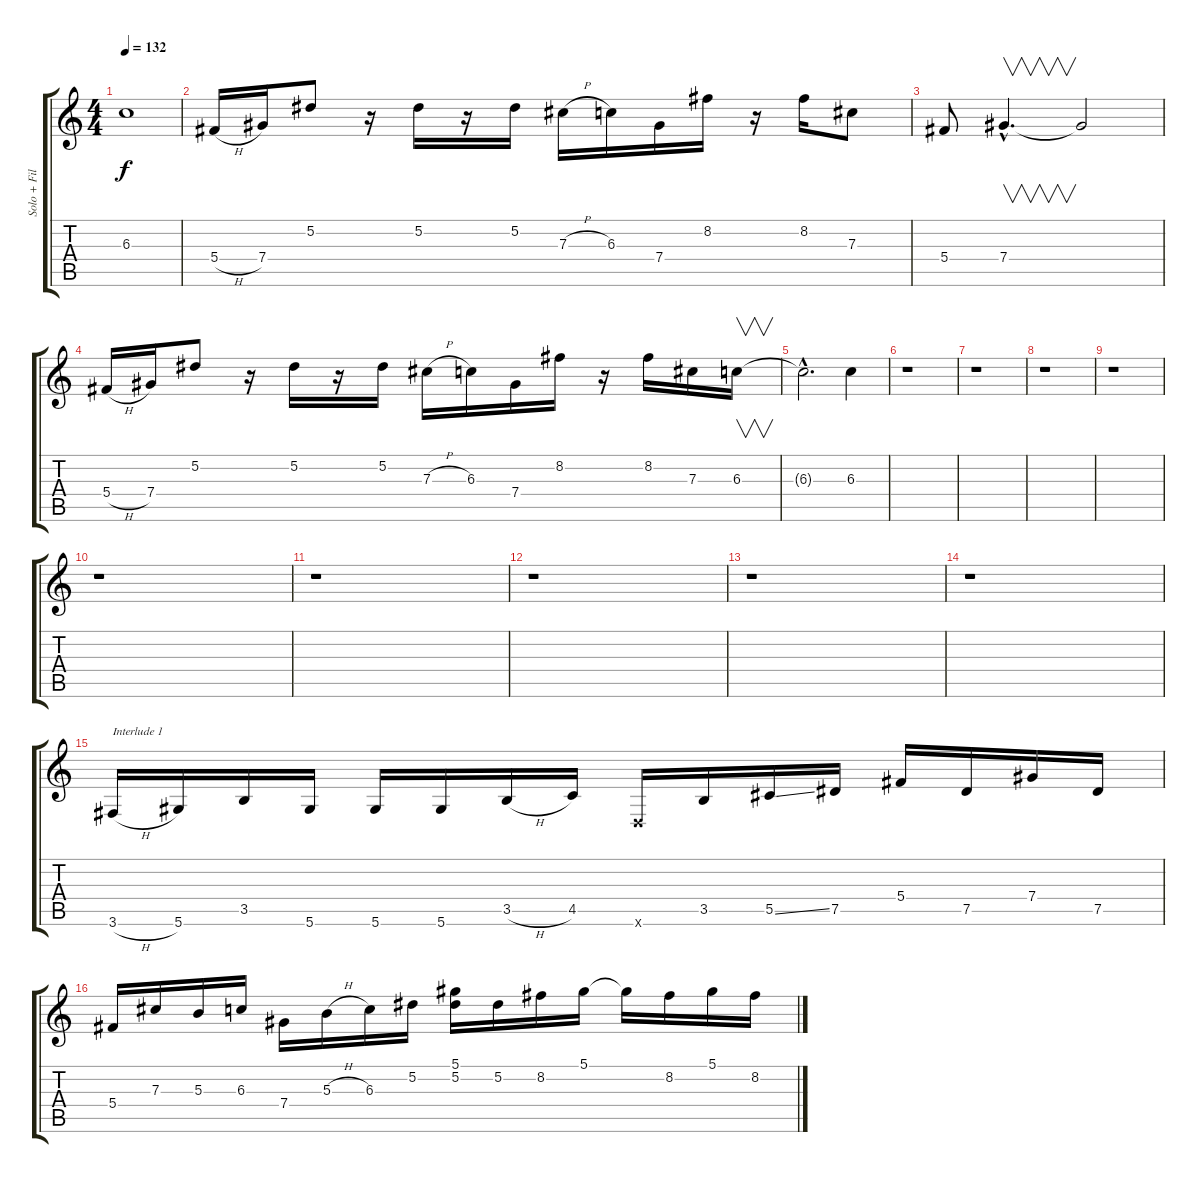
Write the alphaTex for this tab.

\track ("Solo + Fills" "Solo + Fil") {instrument distortionguitar}
\staff {score tabs}
\tuning (Eb4 Bb3 Gb3 Db3 Ab2 Eb2) {hide}
\ts (4 4)
\tempo 132
\clef g2
\ks c
6.3{t}.1{dy f} |
5.4{h}.16 7.4.16 5.2.8 r.16 5.2.16 r.16 5.2.16 7.3{h}.16 6.3.16 7.4.16 8.2.16 r.16 8.2.16 7.3.8 |
5.4.8 7.4{hac}.4{v d} 7.4{t}.2 |
5.4{h}.16 7.4.16 5.2.8 r.16 5.2.16 r.16 5.2.16 7.3{h}.16 6.3.16 7.4.16 8.2.16 r.16 8.2.16 7.3.16 6.3.16{v} |
6.3{hac t}.2{d} 6.3.4 |
r.1 |
r.1 |
r.1 |
r.1 |
r.1 |
r.1 |
r.1 |
r.1 |
r.1 |
3.6{h}.16{txt "Interlude 1"} 5.6.16 3.5.16 5.6.16 5.6.16 5.6.16 3.5{h}.16 4.5.16 -1.6{x}.16 3.5.16 5.5{ss}.16 7.5.16 5.4.16 7.5.16 7.4.16 7.5.16 |
5.4.16 7.3.16 5.3.16 6.3.16 7.4.16 5.3{h}.16 6.3.16 5.2.16 (5.1 5.2).16 5.2.16 8.2.16 5.1.16 5.1{t}.16 8.2.16 5.1.16 8.2.16
